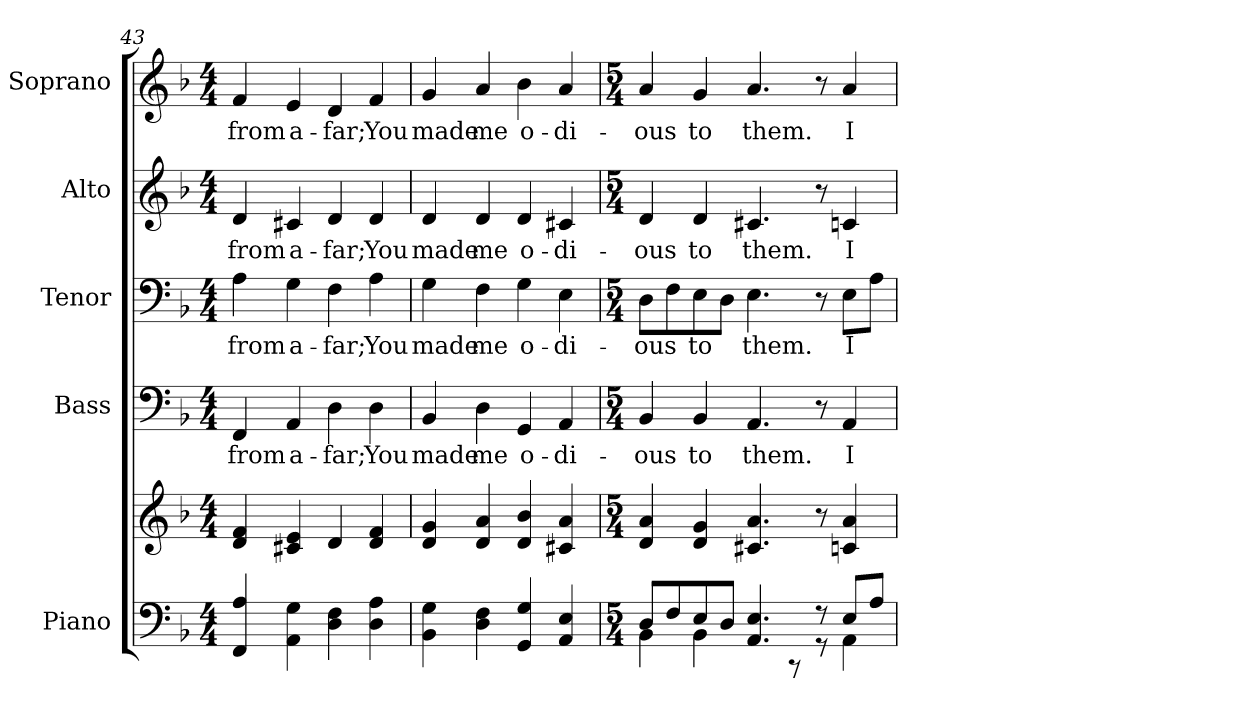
**kern	**kern	**kern	**text	**kern	**text	**kern	**text	**kern	**text
*part5	*part5	*part4	*part4	*part3	*part3	*part2	*part2	*part1	*part1
*staff6	*staff5	*staff4	*staff4	*staff3	*staff3	*staff2	*staff2	*staff1	*staff1
*I"Piano	*	*I"Bass	*	*I"Tenor	*	*I"Alto	*	*I"Soprano	*
*I'Pno.	*	*I'B.	*	*I'T.	*	*I'A.	*	*I'S.	*
*clefF4	*clefG2	*clefF4	*	*clefF4	*	*clefG2	*	*clefG2	*
*k[b-]	*k[b-]	*k[b-]	*	*k[b-]	*	*k[b-]	*	*k[b-]	*
*F:	*F:	*F:	*	*F:	*	*F:	*	*F:	*
*M4/4	*M4/4	*M4/4	*	*M4/4	*	*M4/4	*	*M4/4	*
=43	=43	=43	=43	=43	=43	=43	=43	=43	=43
!	!	!	!LO:LY:b:color=#000000	!	!	!	!	!	!
!	!	!	!	!	!LO:LY:b:color=#000000	!	!	!	!
!	!	!	!	!	!	!	!LO:LY:b:color=#000000	!	!
!	!	!	!	!	!	!	!	!	!LO:LY:b:color=#000000
4FFi/ 4Ai	4di/ 4fi	4FFi/	from	4Ai\	from	4di/	from	4fi/	from
!	!	!	!LO:LY:b:color=#000000	!	!	!	!	!	!
!	!	!	!	!	!LO:LY:b:color=#000000	!	!	!	!
!	!	!	!	!	!	!	!LO:LY:b:color=#000000	!	!
!	!	!	!	!	!	!	!	!	!LO:LY:b:color=#000000
4AAi\ 4Gi	4c#Xi/ 4ei	4AAi/	a-	4Gi\	a-	4c#Xi/	a-	4ei/	a-
!	!	!	!LO:LY:b:color=#000000	!	!	!	!	!	!
!	!	!	!	!	!LO:LY:b:color=#000000	!	!	!	!
!	!	!	!	!	!	!	!LO:LY:b:color=#000000	!	!
!	!	!	!	!	!	!	!	!	!LO:LY:b:color=#000000
4Di\ 4Fi	4di/	4Di\	-far;	4Fi\	-far;	4di/	-far;	4di/	-far;
!	!	!	!LO:LY:b:color=#000000	!	!	!	!	!	!
!	!	!	!	!	!LO:LY:b:color=#000000	!	!	!	!
!	!	!	!	!	!	!	!LO:LY:b:color=#000000	!	!
!	!	!	!	!	!	!	!	!	!LO:LY:b:color=#000000
4Di\ 4Ai	4di/ 4fi	4Di\	You	4Ai\	You	4di/	You	4fi/	You
=44	=44	=44	=44	=44	=44	=44	=44	=44	=44
!	!	!	!LO:LY:b:color=#000000	!	!	!	!	!	!
!	!	!	!	!	!LO:LY:b:color=#000000	!	!	!	!
!	!	!	!	!	!	!	!LO:LY:b:color=#000000	!	!
!	!	!	!	!	!	!	!	!	!LO:LY:b:color=#000000
4BB-i\ 4Gi	4di/ 4gi	4BB-i/	made	4Gi\	made	4di/	made	4gi/	made
!	!	!	!LO:LY:b:color=#000000	!	!	!	!	!	!
!	!	!	!	!	!LO:LY:b:color=#000000	!	!	!	!
!	!	!	!	!	!	!	!LO:LY:b:color=#000000	!	!
!	!	!	!	!	!	!	!	!	!LO:LY:b:color=#000000
4Di\ 4Fi	4di/ 4ai	4Di\	me	4Fi\	me	4di/	me	4ai/	me
!	!	!	!LO:LY:b:color=#000000	!	!	!	!	!	!
!	!	!	!	!	!LO:LY:b:color=#000000	!	!	!	!
!	!	!	!	!	!	!	!LO:LY:b:color=#000000	!	!
!	!	!	!	!	!	!	!	!	!LO:LY:b:color=#000000
4GGi/ 4Gi	4di/ 4b-i	4GGi/	o-	4Gi\	o-	4di/	o-	4b-i\	o-
!	!	!	!LO:LY:b:color=#000000	!	!	!	!	!	!
!	!	!	!	!	!LO:LY:b:color=#000000	!	!	!	!
!	!	!	!	!	!	!	!LO:LY:b:color=#000000	!	!
!	!	!	!	!	!	!	!	!	!LO:LY:b:color=#000000
4AAi/ 4Ei	4c#Xi/ 4ai	4AAi/	-di-	4Ei\	-di-	4c#Xi/	-di-	4ai/	-di-
!!LO:PB:g=z
=45	=45	=45	=45	=45	=45	=45	=45	=45	=45
*M5/4	*M5/4	*M5/4	*	*M5/4	*	*M5/4	*	*M5/4	*
*^	*	*	*	*	*	*	*	*	*
!	!	!	!	!LO:LY:b:color=#000000	!	!	!	!	!	!
!	!	!	!	!	!	!LO:LY:b:color=#000000	!	!	!	!
!	!	!	!	!	!	!	!	!LO:LY:b:color=#000000	!	!
!	!	!	!	!	!	!	!	!	!	!LO:LY:b:color=#000000
8Di/L	4BB-i\	4di/ 4ai	4BB-i/	-ous	8Di\L	-ous	4di/	-ous	4ai/	-ous
8Fi/	.	.	.	.	8Fi\	.	.	.	.	.
!	!	!	!	!LO:LY:b:color=#000000	!	!	!	!	!	!
!	!	!	!	!	!	!LO:LY:b:color=#000000	!	!	!	!
!	!	!	!	!	!	!	!	!LO:LY:b:color=#000000	!	!
!	!	!	!	!	!	!	!	!	!	!LO:LY:b:color=#000000
8Ei/	4BB-i\	4di/ 4gi	4BB-i/	to	8Ei\	to	4di/	to	4gi/	to
8Di/J	.	.	.	.	8Di\J	.	.	.	.	.
!	!	!	!	!LO:LY:b:color=#000000	!	!	!	!	!	!
!	!	!	!	!	!	!LO:LY:b:color=#000000	!	!	!	!
!	!	!	!	!	!	!	!	!LO:LY:b:color=#000000	!	!
!	!	!	!	!	!	!	!	!	!	!LO:LY:b:color=#000000
4.AAi/ 4.Ei	4ryy	4.c#Xi/ 4.ai	4.AAi/	them.	4.Ei\	them.	4.c#Xi/	them.	4.ai/	them.
.	8r	.	.	.	.	.	.	.	.	.
8r	8r	8r	8r	.	8r	.	8r	.	8r	.
!	!	!	!	!LO:LY:b:color=#000000	!	!	!	!	!	!
!	!	!	!	!	!	!LO:LY:b:color=#000000	!	!	!	!
!	!	!	!	!	!	!	!	!LO:LY:b:color=#000000	!	!
!	!	!	!	!	!	!	!	!	!	!LO:LY:b:color=#000000
8Ei/L	4AAi\	4cni/ 4ai	4AAi/	I	8Ei\L	I	4cni/	I	4ai/	I
8Ai/J	.	.	.	.	8Ai\J	.	.	.	.	.
*v	*v	*	*	*	*	*	*	*	*	*
=	=	=	=	=	=	=	=	=	=
*-	*-	*-	*-	*-	*-	*-	*-	*-	*-
